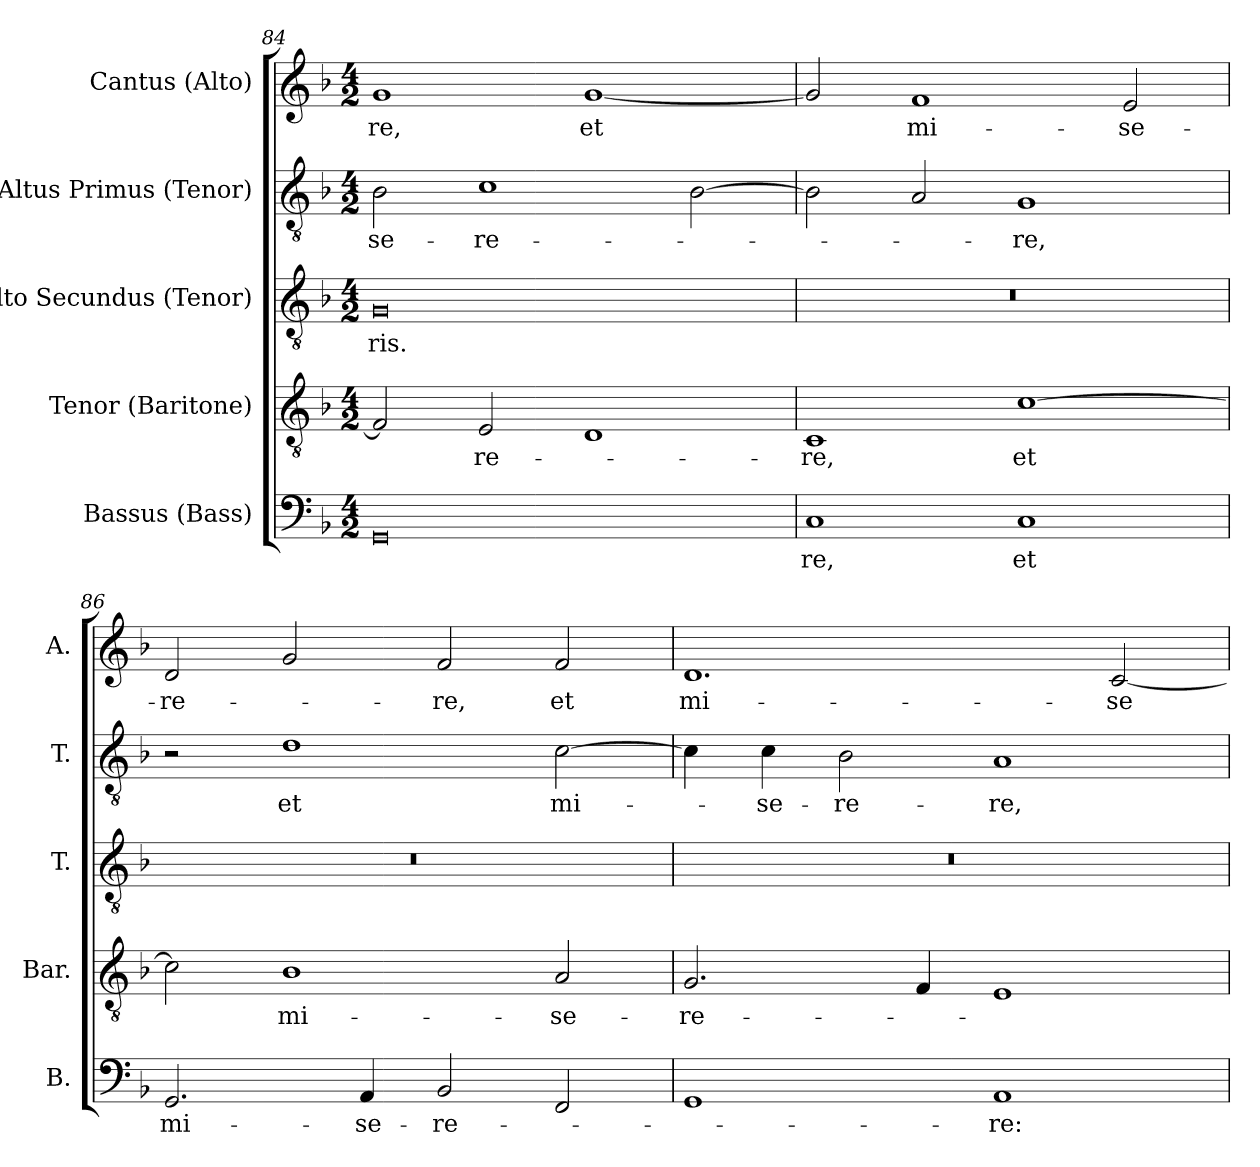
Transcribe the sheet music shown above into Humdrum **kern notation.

**kern	**text	**kern	**text	**kern	**text	**kern	**text	**kern	**text
*part5	*part5	*part4	*part4	*part3	*part3	*part2	*part2	*part1	*part1
*staff5	*staff5	*staff4	*staff4	*staff3	*staff3	*staff2	*staff2	*staff1	*staff1
*I"Bassus (Bass)	*	*I"Tenor (Baritone)	*	*I"Alto Secundus (Tenor)	*	*I"Altus Primus (Tenor)	*	*I"Cantus (Alto)	*
*I'B.	*	*I'Bar.	*	*I'T.	*	*I'T.	*	*I'A.	*
*clefF4	*	*clefGv2	*	*clefGv2	*	*clefGv2	*	*clefG2	*
*	*	*ITrd7c12	*	*ITrd7c12	*	*ITrd7c12	*	*	*
*k[b-]	*	*k[b-]	*	*k[b-]	*	*k[b-]	*	*k[b-]	*
*F:	*	*F:	*	*F:	*	*F:	*	*F:	*
*M4/2	*	*M4/2	*	*M4/2	*	*M4/2	*	*M4/2	*
=84	=84	=84	=84	=84	=84	=84	=84	=84	=84
!	!	!	!	!	!LO:LY:b:color=#000000	!	!	!	!
!	!	!	!	!	!	!	!LO:LY:b:color=#000000	!	!
!	!	!	!	!	!	!	!	!	!LO:LY:b:color=#000000
0GGi	.	2FFi/]	.	0GGi	-ris.	2BB-i\	-se-	1gi	-re,
!	!	!	!LO:LY:b:color=#000000	!	!	!	!	!	!
!	!	!	!	!	!	!	!LO:LY:b:color=#000000	!	!
.	.	2EEi/	-re-	.	.	1Ci	-re-	.	.
!	!	!	!	!	!	!	!	!	!LO:LY:b:color=#000000
.	.	1DDi	.	.	.	.	.	[1gi	et
.	.	.	.	.	.	[2BB-i\	.	.	.
!!LO:LB:g=z
=85	=85	=85	=85	=85	=85	=85	=85	=85	=85
!	!LO:LY:b:color=#000000	!	!	!	!	!	!	!	!
!	!	!	!LO:LY:b:color=#000000	!LO:N:vis=1	!	!	!	!	!
1Ci	-re,	1CCi	-re,	0r	.	2BB-i\]	.	2gi/]	.
!	!	!	!	!	!	!	!	!	!LO:LY:b:color=#000000
.	.	.	.	.	.	2AAi/	.	1fi	mi-
!	!LO:LY:b:color=#000000	!	!	!	!	!	!	!	!
!	!	!	!LO:LY:b:color=#000000	!	!	!	!	!	!
!	!	!	!	!	!	!	!LO:LY:b:color=#000000	!	!
1Ci	et	[1Ci	et	.	.	1GGi	-re,	.	.
!	!	!	!	!	!	!	!	!	!LO:LY:b:color=#000000
.	.	.	.	.	.	.	.	2ei/	-se-
=86	=86	=86	=86	=86	=86	=86	=86	=86	=86
!	!LO:LY:b:color=#000000	!	!	!LO:N:vis=1	!	!	!	!	!
!	!	!	!	!	!	!	!	!	!LO:LY:b:color=#000000
2.GGi/	mi-	2Ci\]	.	0r	.	2r	.	2di/	-re-
!	!	!	!LO:LY:b:color=#000000	!	!	!	!	!	!
!	!	!	!	!	!	!	!LO:LY:b:color=#000000	!	!
.	.	1BB-i	mi-	.	.	1Di	et	2gi/	.
!	!LO:LY:b:color=#000000	!	!	!	!	!	!	!	!
4AAi/	-se-	.	.	.	.	.	.	.	.
!	!LO:LY:b:color=#000000	!	!	!	!	!	!	!	!
!	!	!	!	!	!	!	!	!	!LO:LY:b:color=#000000
2BB-i/	-re-	.	.	.	.	.	.	2fi/	-re,
!	!	!	!LO:LY:b:color=#000000	!	!	!	!	!	!
!	!	!	!	!	!	!	!LO:LY:b:color=#000000	!	!
!	!	!	!	!	!	!	!	!	!LO:LY:b:color=#000000
2FFi/	.	2AAi/	-se-	.	.	[2Ci\	mi-	2fi/	et
=87	=87	=87	=87	=87	=87	=87	=87	=87	=87
!	!	!	!LO:LY:b:color=#000000	!LO:N:vis=1	!	!	!	!	!
!	!	!	!	!	!	!	!	!	!LO:LY:b:color=#000000
1GGi	.	2.GGi/	-re-	0r	.	4Ci\]	.	1.di	mi-
!	!	!	!	!	!	!	!LO:LY:b:color=#000000	!	!
.	.	.	.	.	.	4Ci\	-se-	.	.
!	!	!	!	!	!	!	!LO:LY:b:color=#000000	!	!
.	.	.	.	.	.	2BB-i\	-re-	.	.
.	.	4FFi/	.	.	.	.	.	.	.
!	!LO:LY:b:color=#000000	!	!	!	!	!	!	!	!
!	!	!	!	!	!	!	!LO:LY:b:color=#000000	!	!
1AAi	-re:	1EEi	.	.	.	1AAi	-re,	.	.
!	!	!	!	!	!	!	!	!	!LO:LY:b:color=#000000
.	.	.	.	.	.	.	.	[2ci/	-se-
=	=	=	=	=	=	=	=	=	=
*-	*-	*-	*-	*-	*-	*-	*-	*-	*-
